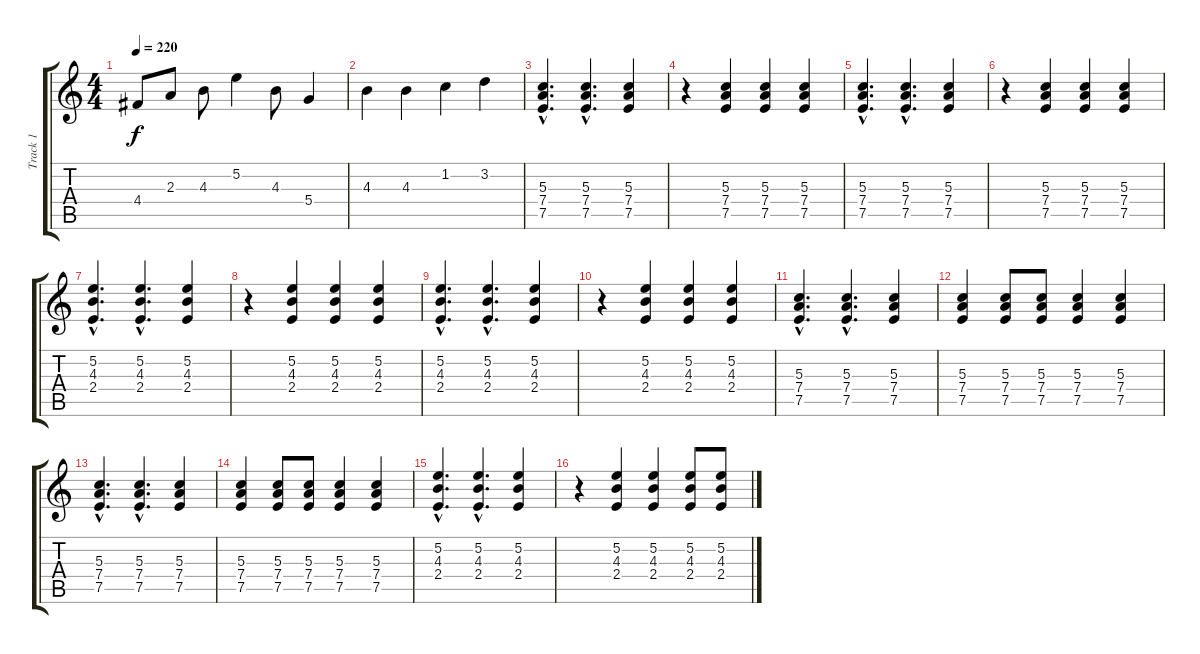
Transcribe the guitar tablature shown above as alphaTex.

\track ("Track 1" "Track 1") {instrument electricguitarclean}
\staff {score tabs}
\tuning (E4 B3 G3 D3 A2 E2) {hide}
\ts (4 4)
\tempo 220
\clef g2
\ks c
4.4.8{dy f} 2.3.8 4.3.8 5.2.4 4.3.8 5.4.4 |
4.3.4 4.3.4 1.2.4 3.2.4 |
(5.3{hac} 7.4{hac} 7.5{hac}).4{d volume 9 balance 0} (5.3{hac} 7.4{hac} 7.5{hac}).4{d} (5.3 7.4 7.5).4 |
r.4 (5.3 7.4 7.5).4 (5.3 7.4 7.5).4 (5.3 7.4 7.5).4 |
(5.3{hac} 7.4{hac} 7.5{hac}).4{d} (5.3{hac} 7.4{hac} 7.5{hac}).4{d} (5.3 7.4 7.5).4 |
r.4 (5.3 7.4 7.5).4 (5.3 7.4 7.5).4 (5.3 7.4 7.5).4 |
(5.2{hac} 4.3{hac} 2.4{hac}).4{d} (5.2{hac} 4.3{hac} 2.4{hac}).4{d} (5.2 4.3 2.4).4 |
r.4 (5.2 4.3 2.4).4 (5.2 4.3 2.4).4 (5.2 4.3 2.4).4 |
(5.2{hac} 4.3{hac} 2.4{hac}).4{d} (5.2{hac} 4.3{hac} 2.4{hac}).4{d} (5.2 4.3 2.4).4 |
r.4 (5.2 4.3 2.4).4 (5.2 4.3 2.4).4 (5.2 4.3 2.4).4 |
(5.3{hac} 7.4{hac} 7.5{hac}).4{d} (5.3{hac} 7.4{hac} 7.5{hac}).4{d} (5.3 7.4 7.5).4 |
(5.3 7.4 7.5).4 (5.3 7.4 7.5).8 (5.3 7.4 7.5).8 (5.3 7.4 7.5).4 (5.3 7.4 7.5).4 |
(5.3{hac} 7.4{hac} 7.5{hac}).4{d} (5.3{hac} 7.4{hac} 7.5{hac}).4{d} (5.3 7.4 7.5).4 |
(5.3 7.4 7.5).4 (5.3 7.4 7.5).8 (5.3 7.4 7.5).8 (5.3 7.4 7.5).4 (5.3 7.4 7.5).4 |
(5.2{hac} 4.3{hac} 2.4{hac}).4{d} (5.2{hac} 4.3{hac} 2.4{hac}).4{d} (5.2 4.3 2.4).4 |
r.4 (5.2 4.3 2.4).4 (5.2 4.3 2.4).4 (5.2 4.3 2.4).8 (5.2 4.3 2.4).8
